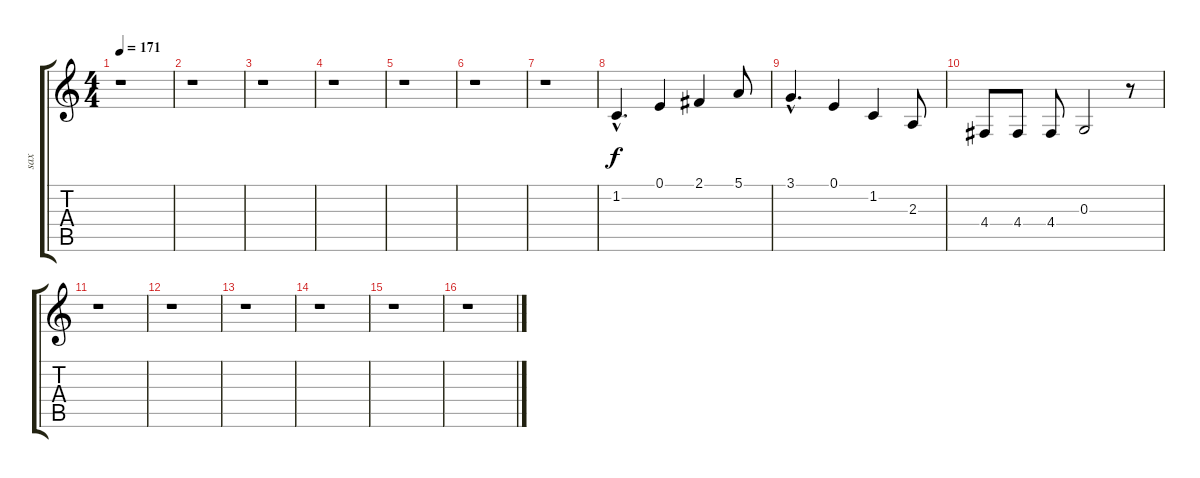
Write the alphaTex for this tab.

\track ("sax" "sax") {instrument tenorsax}
\staff {score tabs}
\tuning (E4 B3 G3 D3 A2 E2) {hide}
\ts (4 4)
\tempo 171
\clef g2
\ks c
r.1{dy f instrument tenorsax} |
r.1 |
r.1 |
r.1 |
r.1 |
r.1 |
r.1 |
1.2{hac}.4{d} 0.1.4 2.1.4 5.1.8 |
3.1{hac}.4{d} 0.1.4 1.2.4 2.3.8 |
4.4.8 4.4.8 4.4.8 0.3.2 r.8 |
r.1 |
r.1 |
r.1 |
r.1 |
r.1 |
r.1
